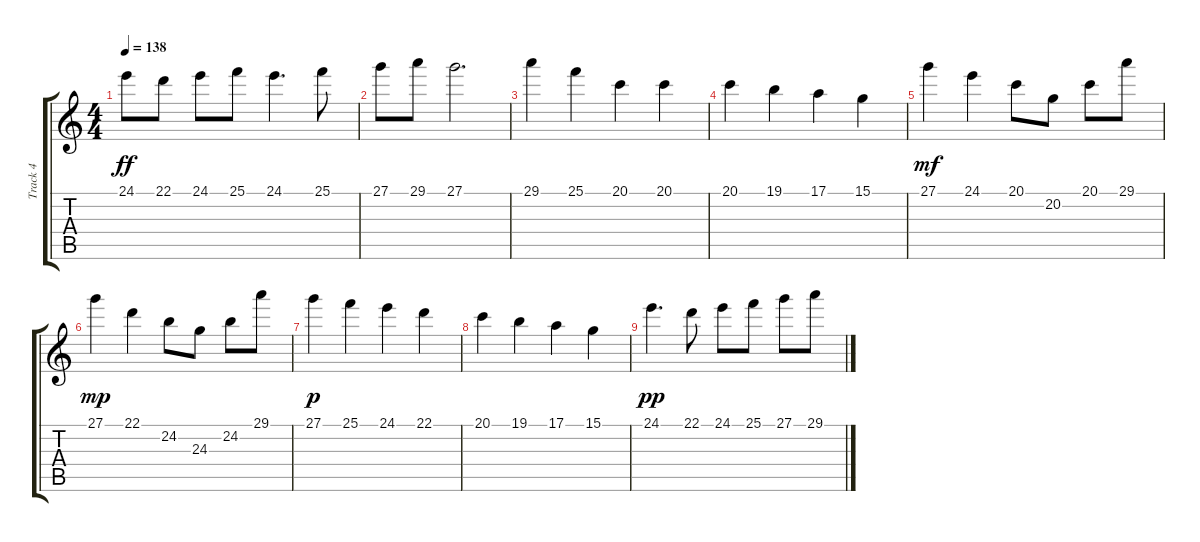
\track ("Track 4" "Track 4") {instrument stringensemble1}
\staff {score tabs}
\tuning (E4 B3 G3 D3 A2 E2) {hide}
\ts (4 4)
\tempo 138
\clef g2
\ks c
24.1.8{dy ff} 22.1.8 24.1.8 25.1.8 24.1.4{d} 25.1.8 |
27.1.8 29.1.8 27.1.2{d} |
29.1.4 25.1.4 20.1.4 20.1.4 |
20.1.4 19.1.4 17.1.4 15.1.4 |
27.1.4{dy mf} 24.1.4 20.1.8 20.2.8 20.1.8 29.1.8 |
27.1.4{dy mp} 22.1.4 24.2.8 24.3.8 24.2.8 29.1.8 |
27.1.4{dy p} 25.1.4 24.1.4 22.1.4 |
20.1.4 19.1.4 17.1.4 15.1.4 |
24.1.4{d dy pp} 22.1.8 24.1.8 25.1.8 27.1.8 29.1.8
